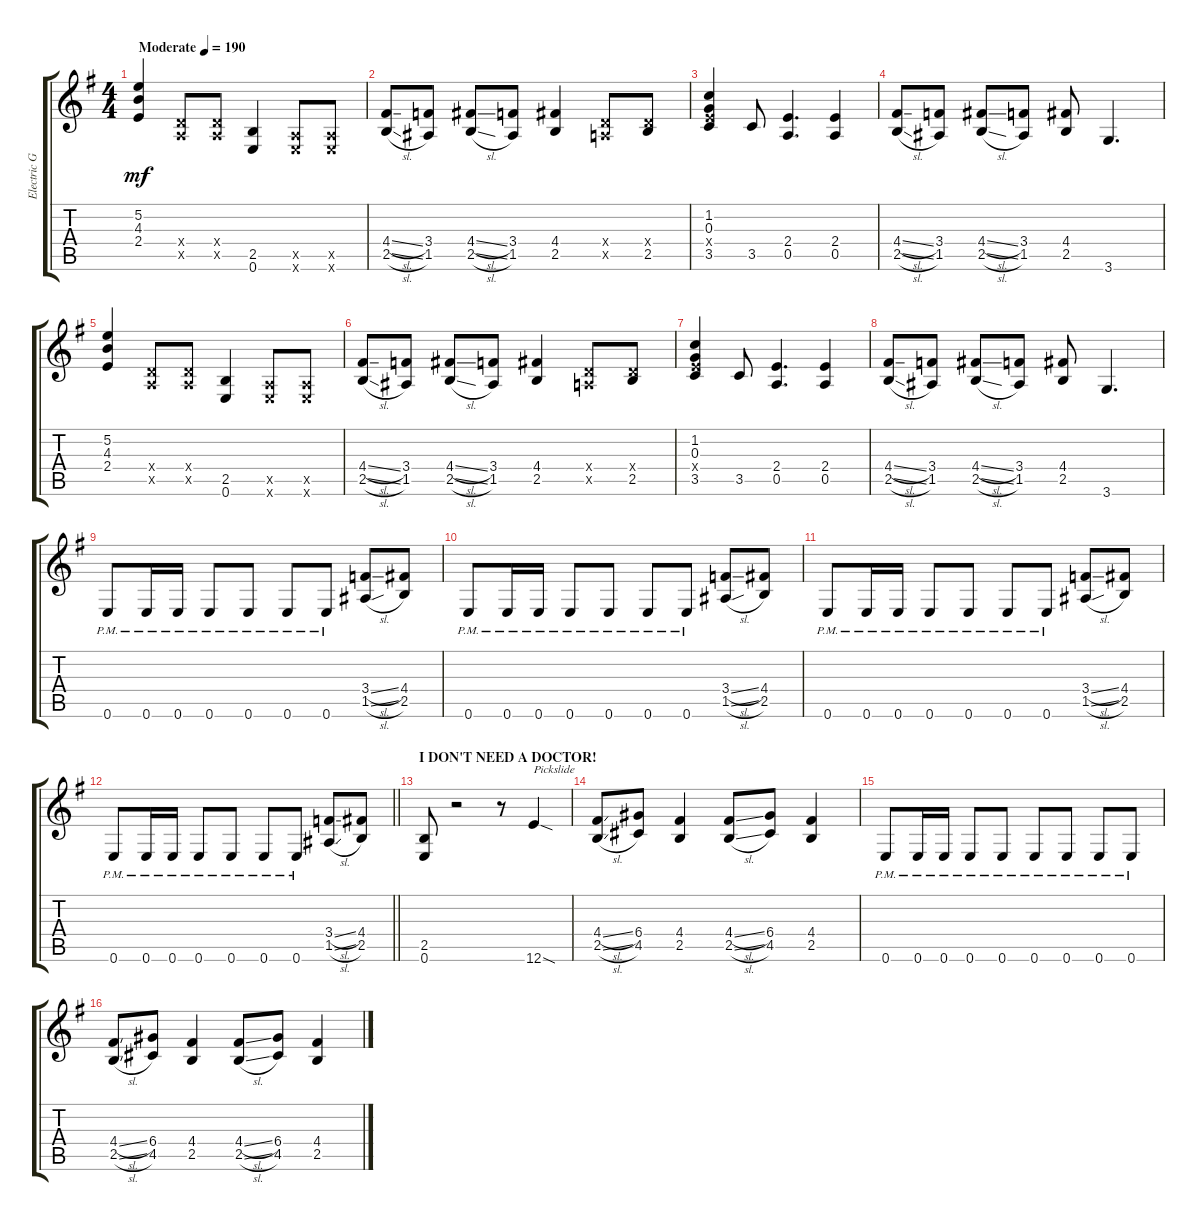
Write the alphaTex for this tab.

\track ("Electric Guitar (Drive)" "Electric G") {instrument overdrivenguitar}
\staff {score tabs}
\tuning (E4 B3 G3 D3 A2 E2) {hide}
\ts (4 4)
\tempo (190 "Moderate")
\clef g2
\ks eminor
(5.2 4.3 2.4).4{dy mf instrument overdrivenguitar} (0.4{x} 0.5{x}).8 (0.4{x} 0.5{x}).8 (2.5 0.6).4 (0.5{x} 0.6{x}).8 (0.5{x} 0.6{x}).8 |
(4.4{sl} 2.5{sl}).8 (3.4 1.5).8 (4.4{sl} 2.5{sl}).8 (3.4 1.5).8 (4.4 2.5).4 (0.4{x} 0.5{x}).8 (0.4{x} 2.5).8 |
(1.2 0.3 2.4{x} 3.5).4 3.5.8 (2.4 0.5).4{d} (2.4 0.5).4 |
(4.4{sl} 2.5{sl}).8 (3.4 1.5).8 (4.4{sl} 2.5{sl}).8 (3.4 1.5).8 (4.4 2.5).8 3.6.4{d} |
(5.2 4.3 2.4).4 (0.4{x} 0.5{x}).8 (0.4{x} 0.5{x}).8 (2.5 0.6).4 (0.5{x} 0.6{x}).8 (0.5{x} 0.6{x}).8 |
(4.4{sl} 2.5{sl}).8 (3.4 1.5).8 (4.4{sl} 2.5{sl}).8 (3.4 1.5).8 (4.4 2.5).4 (0.4{x} 0.5{x}).8 (0.4{x} 2.5).8 |
(1.2 0.3 2.4{x} 3.5).4 3.5.8 (2.4 0.5).4{d} (2.4 0.5).4 |
(4.4{sl} 2.5{sl}).8 (3.4 1.5).8 (4.4{sl} 2.5{sl}).8 (3.4 1.5).8 (4.4 2.5).8 3.6.4{d} |
0.6{pm}.8 0.6{pm}.16 0.6{pm}.16 0.6{pm}.8 0.6{pm}.8 0.6{pm}.8 0.6{pm}.8 (3.4{sl} 1.5{sl}).8 (4.4 2.5).8 |
0.6{pm}.8 0.6{pm}.16 0.6{pm}.16 0.6{pm}.8 0.6{pm}.8 0.6{pm}.8 0.6{pm}.8 (3.4{sl} 1.5{sl}).8 (4.4 2.5).8 |
0.6{pm}.8 0.6{pm}.16 0.6{pm}.16 0.6{pm}.8 0.6{pm}.8 0.6{pm}.8 0.6{pm}.8 (3.4{sl} 1.5{sl}).8 (4.4 2.5).8 |
\barLineRight lightlight
0.6{pm}.8 0.6{pm}.16 0.6{pm}.16 0.6{pm}.8 0.6{pm}.8 0.6{pm}.8 0.6{pm}.8 (3.4{sl} 1.5{sl}).8 (4.4 2.5).8 |
\section ("" "I DON'T NEED A DOCTOR!")
(2.5 0.6).8 r.2 r.8 12.6{sod}.4{txt "Pickslide"} |
(4.4{sl} 2.5{sl}).8 (6.4 4.5).8 (4.4 2.5).4 (4.4{sl} 2.5{sl}).8 (6.4 4.5).8 (4.4 2.5).4 |
0.6{pm}.8 0.6{pm}.16 0.6{pm}.16 0.6{pm}.8 0.6{pm}.8 0.6{pm}.8 0.6{pm}.8 0.6{pm}.8 0.6{pm}.8 |
(4.4{sl} 2.5{sl}).8 (6.4 4.5).8 (4.4 2.5).4 (4.4{sl} 2.5{sl}).8 (6.4 4.5).8 (4.4 2.5).4
